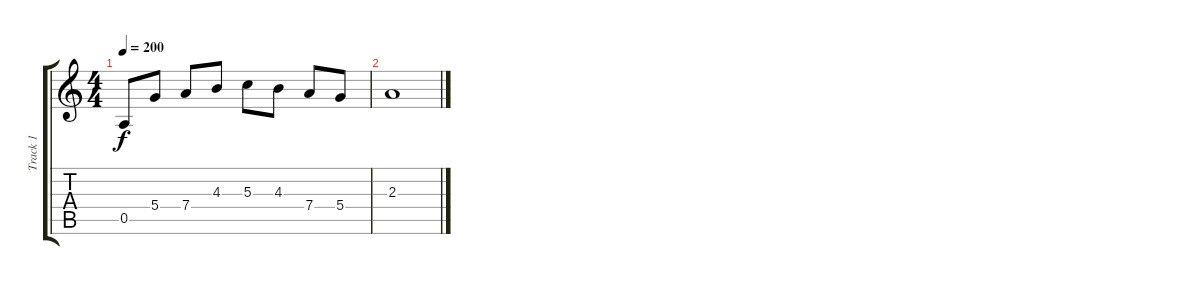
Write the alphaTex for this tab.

\track ("Track 1" "Track 1") {instrument overdrivenguitar}
\staff {score tabs}
\tuning (E4 B3 G3 D3 A2 E2) {hide}
\ts (4 4)
\tempo 200
\clef g2
\ks c
0.5.8{dy f} 5.4.8 7.4.8 4.3.8 5.3.8 4.3.8 7.4.8 5.4.8 |
2.3.1
